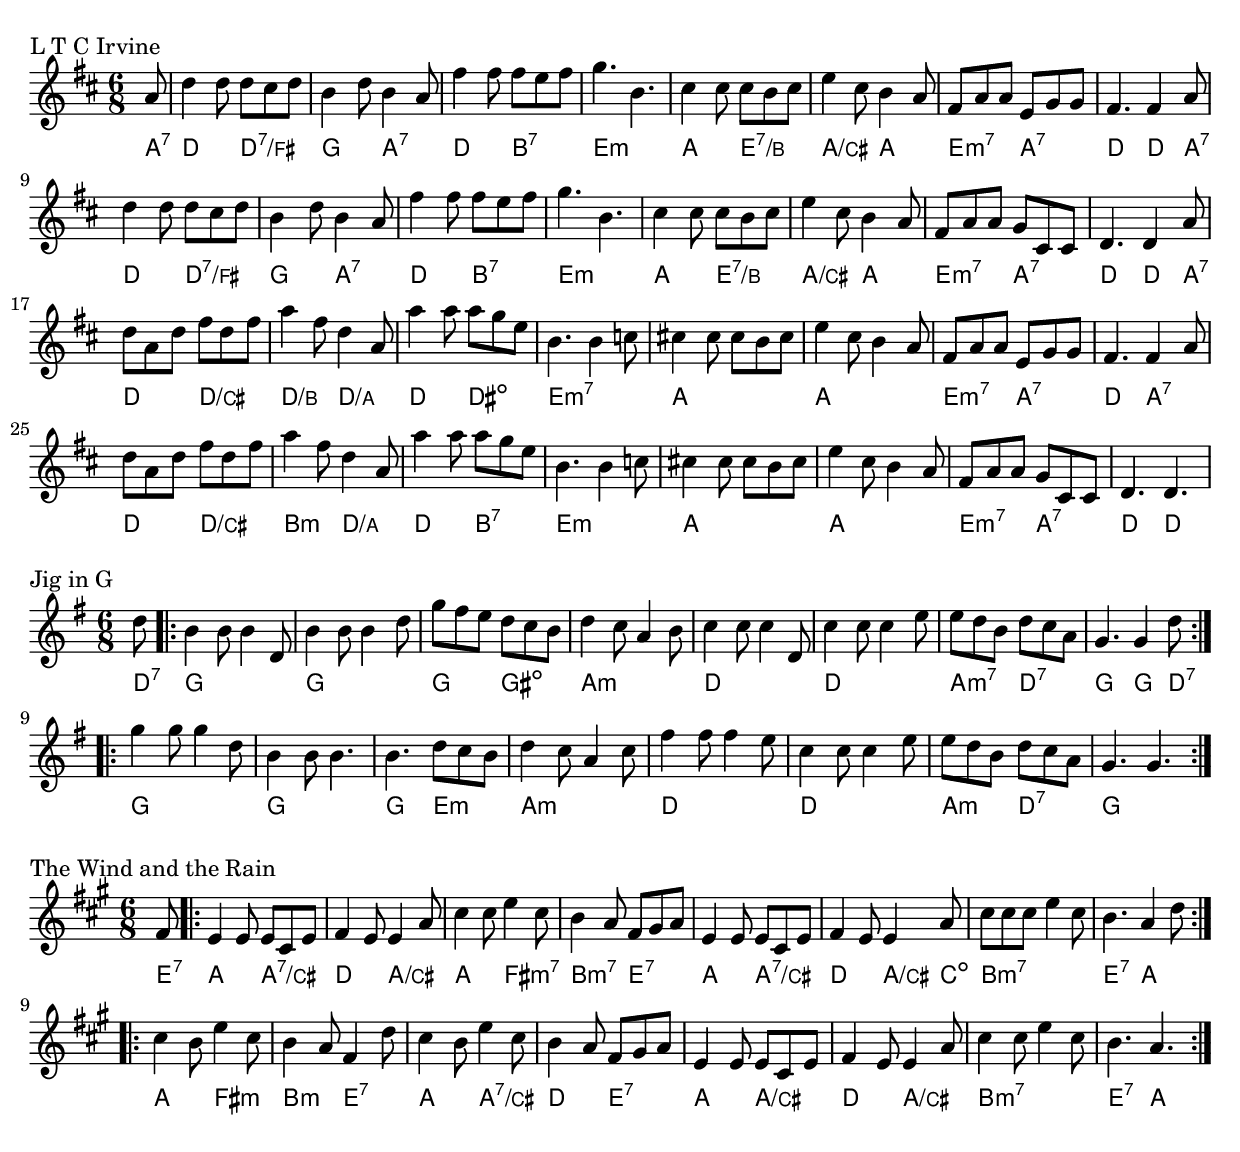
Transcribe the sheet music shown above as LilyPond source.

\version "2.22.0"

\version "2.22.0"

\include "../helpers/preamble.ly"

\score {
    \relative c'' {
        <<
        {
            \clef treble
            \key d \major
            \time 6/8
            \partial 8 a8 |
            d4 d8 d cs d | b4 d8 b4 a8 | fs'4 fs8 fs e fs | g4. b,4. |
            cs4 cs8 cs b cs | e4 cs8 b4 a8 | fs a a e g g | fs4. fs4 a8 |
            d4 d8 d cs d | b4 d8 b4 a8 | fs'4 fs8 fs e fs | g4. b,4. |
            cs4 cs8 cs b cs | e4 cs8 b4 a8 | fs a a g cs, cs | d4. d4 a'8 |
            d a d fs d fs | a4 fs8 d4 a8 | a'4 a8 a g e8 | b4. b4 c8 |
            cs!4 cs8 cs b cs | e4 cs8 b4 a8 | fs a a e g g | fs4. fs4 a8 |
            d8 a d fs d fs | a4 fs8 d4 a8 | a'4 a8 a g e8 | b4. b4 c8 |
            cs!4 cs8 cs b cs | e4 cs8 b4 a8 | fs a a g cs, cs | d4. d4. |
        }
        \chords {
            \partial 8 a8:7 |
            d4. d:7/fs | g a:7 | d b:7 | e2.:m | a4. e:7/b | a/cs a | e:m7 a:7 | d d4 a8:7 |
            d4. d:7/fs | g a:7 | d b:7 | e2.:m | a4. e:7/b | a/cs a | e:m7 a:7 | d d4 a8:7 |
            d4. d/cs | d/b d/a | d ds:dim | e2.:m7 | a | a | e4.:m7 a:7 | d a:7 |
            d4. d/cs | b:m d/a | d b:7 | e2.:m | a | a | e4.:m7 a:7 | d d | 

        }
        >>
    }
    \header {
        piece = "L T C Irvine"
        opus = ""
    }
}


\version "2.22.0"

\include "../helpers/preamble.ly"

\score {
    \relative c'' {
        <<
        {
            \clef treble
            \key g \major
            \time 6/8
            \partial 8 d8 |
            \bar".|:" b4 b8 b4 d,8 | b'4 b8 b4 d8 | g fs e d c b | d4 c8 a4 b8 |
            c4 c8 c4 d,8 | c'4 c8 c4 e8 | e d b d c a | g4. g4 d'8 \bar":|.|:" | \break
            g4 g8 g4 d8 | b4 b8 b4. | b4. d8 c b | d4 c8 a4 c8 |
            fs4 fs8 fs4 e8 | c4 c8 c4 e8 | e d b d c a | g4. g \bar":|." |
        }
        \chords {
            \partial 8 d8:7 |
            g2. | g | g4. gs:dim | a2.:m | d | d | a4.:m7 d:7 | g g4 d8:7 |
            g2. | g | g4. e:m | a2.:m | d | d | a4.:m d:7 | g2. |
        }
        >>
    }
    \header {
        piece = "Jig in G"
        opus = ""
    }
}


\version "2.22.0"

\include "../helpers/preamble.ly"

\score {
    \relative c'' {
        <<
        {
            \clef treble
            \key a \major
            \time 6/8
            \partial 8 fs,8 |
            \bar".|:" e4 e8 e cs e | fs4 e8 e4 a8 | cs4 cs8 e4 cs8 | b4 a8 fs gs a |
            e4 e8 e cs e | fs4 e8 e4 a8 | cs cs cs e4 cs8 | b4. a4 d8 \bar":|.|:" | \break
            cs4 b8 e4 cs8 | b4 a8 fs4 d'8 | cs4 b8 e4 cs8 | b4 a8 fs gs a |
            e4 e8 e cs e | fs4 e8 e4 a8 | cs4 cs8 e4 cs8 | b4. a4. \bar":|." |
        }
        \chords {
            \partial 8 e8:7 |
            a4. a:7/cs | d a/cs | a fs:m7 | b:m7 e:7 | a a:7/cs | d a4/cs c8:dim | b2.:m7 | e4.:7 a |
            a4. fs:m | b:m e:7 | a a:7/cs | d e:7 | a a/cs | d a/cs | b2.:m7 | e4.:7 a |
        }
        >>
    }
    \header {
        piece = "The Wind and the Rain"
        opus = ""
    }
}

